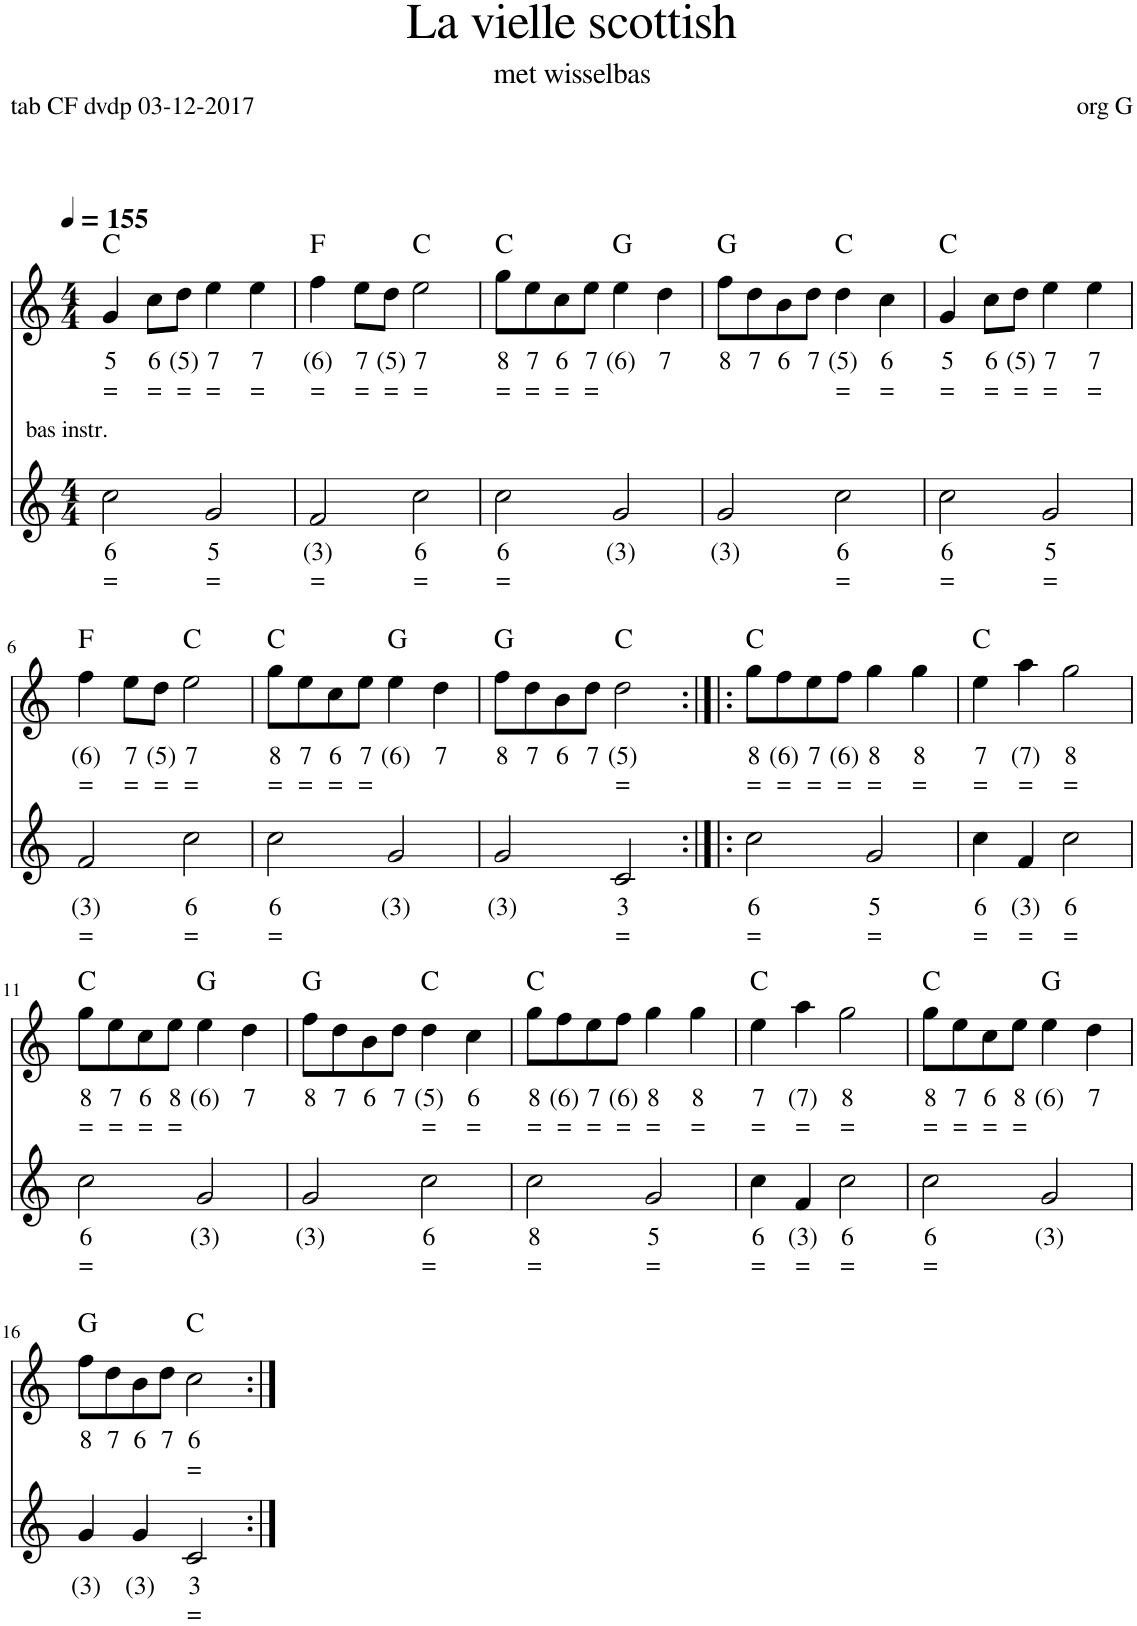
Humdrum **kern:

**kern	**text	**text	**kern	**text	**text	**harte
*part2	*part2	*part2	*part1	*part1	*part1	*part1
*staff2	*staff2	*staff2	*staff1	*staff1	*staff1	*
*I"Contrabas, Acoustic Bass	*	*	*I"Bandoneon, Flute	*	*	*
*I'Acc	*	*	*	*	*	*
*clefG2	*	*	*clefG2	*	*	*
*k[]	*	*	*k[]	*	*	*
*M4/4	*	*	*M4/4	*	*	*
*MM155	*	*	*MM155	*	*	*
=1	=1	=1	=1	=1	=1	=1
!LO:TX:a:t=bas instr.	!	!	!	!	!	!
!	!LO:LY:b	!LO:LY:b	!	!LO:LY:b	!LO:LY:b	!
2cc\	6	=	4g/	5	=	C:maj
!	!	!	!	!LO:LY:b	!LO:LY:b	!
.	.	.	8cc\L	6	=	.
!	!	!	!	!LO:LY:b	!LO:LY:b	!
.	.	.	8dd\J	(5)	=	.
!	!LO:LY:b	!LO:LY:b	!	!LO:LY:b	!LO:LY:b	!
2g/	5	=	4ee\	7	=	.
!	!	!	!	!LO:LY:b	!LO:LY:b	!
.	.	.	4ee\	7	=	.
=2	=2	=2	=2	=2	=2	=2
!	!LO:LY:b	!LO:LY:b	!	!LO:LY:b	!LO:LY:b	!
2f/	(3)	=	4ff\	(6)	=	F:maj
!	!	!	!	!LO:LY:b	!LO:LY:b	!
.	.	.	8ee\L	7	=	.
!	!	!	!	!LO:LY:b	!LO:LY:b	!
.	.	.	8dd\J	(5)	=	.
!	!LO:LY:b	!LO:LY:b	!	!LO:LY:b	!LO:LY:b	!
2cc\	6	=	2ee\	7	=	C:maj
=3	=3	=3	=3	=3	=3	=3
!	!LO:LY:b	!LO:LY:b	!	!LO:LY:b	!LO:LY:b	!
2cc\	6	=	8gg\L	8	=	C:maj
!	!	!	!	!LO:LY:b	!LO:LY:b	!
.	.	.	8ee\	7	=	.
!	!	!	!	!LO:LY:b	!LO:LY:b	!
.	.	.	8cc\	6	=	.
!	!	!	!	!LO:LY:b	!LO:LY:b	!
.	.	.	8ee\J	7	=	.
!	!LO:LY:b	!	!	!LO:LY:b	!	!
2g/	(3)	.	4ee\	(6)	.	G:maj
!	!	!	!	!LO:LY:b	!	!
.	.	.	4dd\	7	.	.
=4	=4	=4	=4	=4	=4	=4
!	!LO:LY:b	!	!	!LO:LY:b	!	!
2g/	(3)	.	8ff\L	8	.	G:maj
!	!	!	!	!LO:LY:b	!	!
.	.	.	8dd\	7	.	.
!	!	!	!	!LO:LY:b	!	!
.	.	.	8b\	6	.	.
!	!	!	!	!LO:LY:b	!	!
.	.	.	8dd\J	7	.	.
!	!LO:LY:b	!LO:LY:b	!	!LO:LY:b	!LO:LY:b	!
2cc\	6	=	4dd\	(5)	=	C:maj
!	!	!	!	!LO:LY:b	!LO:LY:b	!
.	.	.	4cc\	6	=	.
=5	=5	=5	=5	=5	=5	=5
!	!LO:LY:b	!LO:LY:b	!	!LO:LY:b	!LO:LY:b	!
2cc\	6	=	4g/	5	=	C:maj
!	!	!	!	!LO:LY:b	!LO:LY:b	!
.	.	.	8cc\L	6	=	.
!	!	!	!	!LO:LY:b	!LO:LY:b	!
.	.	.	8dd\J	(5)	=	.
!	!LO:LY:b	!LO:LY:b	!	!LO:LY:b	!LO:LY:b	!
2g/	5	=	4ee\	7	=	.
!	!	!	!	!LO:LY:b	!LO:LY:b	!
.	.	.	4ee\	7	=	.
!!LO:LB:g=z
=6	=6	=6	=6	=6	=6	=6
!	!LO:LY:b	!LO:LY:b	!	!LO:LY:b	!LO:LY:b	!
2f/	(3)	=	4ff\	(6)	=	F:maj
!	!	!	!	!LO:LY:b	!LO:LY:b	!
.	.	.	8ee\L	7	=	.
!	!	!	!	!LO:LY:b	!LO:LY:b	!
.	.	.	8dd\J	(5)	=	.
!	!LO:LY:b	!LO:LY:b	!	!LO:LY:b	!LO:LY:b	!
2cc\	6	=	2ee\	7	=	C:maj
=7	=7	=7	=7	=7	=7	=7
!	!LO:LY:b	!LO:LY:b	!	!LO:LY:b	!LO:LY:b	!
2cc\	6	=	8gg\L	8	=	C:maj
!	!	!	!	!LO:LY:b	!LO:LY:b	!
.	.	.	8ee\	7	=	.
!	!	!	!	!LO:LY:b	!LO:LY:b	!
.	.	.	8cc\	6	=	.
!	!	!	!	!LO:LY:b	!LO:LY:b	!
.	.	.	8ee\J	7	=	.
!	!LO:LY:b	!	!	!LO:LY:b	!	!
2g/	(3)	.	4ee\	(6)	.	G:maj
!	!	!	!	!LO:LY:b	!	!
.	.	.	4dd\	7	.	.
=8	=8	=8	=8	=8	=8	=8
!	!LO:LY:b	!	!	!LO:LY:b	!	!
2g/	(3)	.	8ff\L	8	.	G:maj
!	!	!	!	!LO:LY:b	!	!
.	.	.	8dd\	7	.	.
!	!	!	!	!LO:LY:b	!	!
.	.	.	8b\	6	.	.
!	!	!	!	!LO:LY:b	!	!
.	.	.	8dd\J	7	.	.
!	!LO:LY:b	!LO:LY:b	!	!LO:LY:b	!LO:LY:b	!
2c/	3	=	2dd\	(5)	=	C:maj
=9:|!|:	=9:|!|:	=9:|!|:	=9:|!|:	=9:|!|:	=9:|!|:	=9:|!|:
!	!LO:LY:b	!LO:LY:b	!	!LO:LY:b	!LO:LY:b	!
2cc\	6	=	8gg\L	8	=	C:maj
!	!	!	!	!LO:LY:b	!LO:LY:b	!
.	.	.	8ff\	(6)	=	.
!	!	!	!	!LO:LY:b	!LO:LY:b	!
.	.	.	8ee\	7	=	.
!	!	!	!	!LO:LY:b	!LO:LY:b	!
.	.	.	8ff\J	(6)	=	.
!	!LO:LY:b	!LO:LY:b	!	!LO:LY:b	!LO:LY:b	!
2g/	5	=	4gg\	8	=	.
!	!	!	!	!LO:LY:b	!LO:LY:b	!
.	.	.	4gg\	8	=	.
=10	=10	=10	=10	=10	=10	=10
!	!LO:LY:b	!LO:LY:b	!	!LO:LY:b	!LO:LY:b	!
4cc\	6	=	4ee\	7	=	C:maj
!	!LO:LY:b	!LO:LY:b	!	!LO:LY:b	!LO:LY:b	!
4f/	(3)	=	4aa\	(7)	=	.
!	!LO:LY:b	!LO:LY:b	!	!LO:LY:b	!LO:LY:b	!
2cc\	6	=	2gg\	8	=	.
!!LO:LB:g=z
=11	=11	=11	=11	=11	=11	=11
!	!LO:LY:b	!LO:LY:b	!	!LO:LY:b	!LO:LY:b	!
2cc\	6	=	8gg\L	8	=	C:maj
!	!	!	!	!LO:LY:b	!LO:LY:b	!
.	.	.	8ee\	7	=	.
!	!	!	!	!LO:LY:b	!LO:LY:b	!
.	.	.	8cc\	6	=	.
!	!	!	!	!LO:LY:b	!LO:LY:b	!
.	.	.	8ee\J	8	=	.
!	!LO:LY:b	!	!	!LO:LY:b	!	!
2g/	(3)	.	4ee\	(6)	.	G:maj
!	!	!	!	!LO:LY:b	!	!
.	.	.	4dd\	7	.	.
=12	=12	=12	=12	=12	=12	=12
!	!LO:LY:b	!	!	!LO:LY:b	!	!
2g/	(3)	.	8ff\L	8	.	G:maj
!	!	!	!	!LO:LY:b	!	!
.	.	.	8dd\	7	.	.
!	!	!	!	!LO:LY:b	!	!
.	.	.	8b\	6	.	.
!	!	!	!	!LO:LY:b	!	!
.	.	.	8dd\J	7	.	.
!	!LO:LY:b	!LO:LY:b	!	!LO:LY:b	!LO:LY:b	!
2cc\	6	=	4dd\	(5)	=	C:maj
!	!	!	!	!LO:LY:b	!LO:LY:b	!
.	.	.	4cc\	6	=	.
=13	=13	=13	=13	=13	=13	=13
!	!LO:LY:b	!LO:LY:b	!	!LO:LY:b	!LO:LY:b	!
2cc\	8	=	8gg\L	8	=	C:maj
!	!	!	!	!LO:LY:b	!LO:LY:b	!
.	.	.	8ff\	(6)	=	.
!	!	!	!	!LO:LY:b	!LO:LY:b	!
.	.	.	8ee\	7	=	.
!	!	!	!	!LO:LY:b	!LO:LY:b	!
.	.	.	8ff\J	(6)	=	.
!	!LO:LY:b	!LO:LY:b	!	!LO:LY:b	!LO:LY:b	!
2g/	5	=	4gg\	8	=	.
!	!	!	!	!LO:LY:b	!LO:LY:b	!
.	.	.	4gg\	8	=	.
=14	=14	=14	=14	=14	=14	=14
!	!LO:LY:b	!LO:LY:b	!	!LO:LY:b	!LO:LY:b	!
4cc\	6	=	4ee\	7	=	C:maj
!	!LO:LY:b	!LO:LY:b	!	!LO:LY:b	!LO:LY:b	!
4f/	(3)	=	4aa\	(7)	=	.
!	!LO:LY:b	!LO:LY:b	!	!LO:LY:b	!LO:LY:b	!
2cc\	6	=	2gg\	8	=	.
=15	=15	=15	=15	=15	=15	=15
!	!LO:LY:b	!LO:LY:b	!	!LO:LY:b	!LO:LY:b	!
2cc\	6	=	8gg\L	8	=	C:maj
!	!	!	!	!LO:LY:b	!LO:LY:b	!
.	.	.	8ee\	7	=	.
!	!	!	!	!LO:LY:b	!LO:LY:b	!
.	.	.	8cc\	6	=	.
!	!	!	!	!LO:LY:b	!LO:LY:b	!
.	.	.	8ee\J	8	=	.
!	!LO:LY:b	!	!	!LO:LY:b	!	!
2g/	(3)	.	4ee\	(6)	.	G:maj
!	!	!	!	!LO:LY:b	!	!
.	.	.	4dd\	7	.	.
!!LO:LB:g=z
=16	=16	=16	=16	=16	=16	=16
!	!LO:LY:b	!	!	!LO:LY:b	!	!
4g/	(3)	.	8ff\L	8	.	G:maj
!	!	!	!	!LO:LY:b	!	!
.	.	.	8dd\	7	.	.
!	!LO:LY:b	!	!	!LO:LY:b	!	!
4g/	(3)	.	8b\	6	.	.
!	!	!	!	!LO:LY:b	!	!
.	.	.	8dd\J	7	.	.
!	!LO:LY:b	!LO:LY:b	!	!LO:LY:b	!LO:LY:b	!
2c/	3	=	2cc\	6	=	C:maj
=:|!	=:|!	=:|!	=:|!	=:|!	=:|!	=:|!
*-	*-	*-	*-	*-	*-	*-
